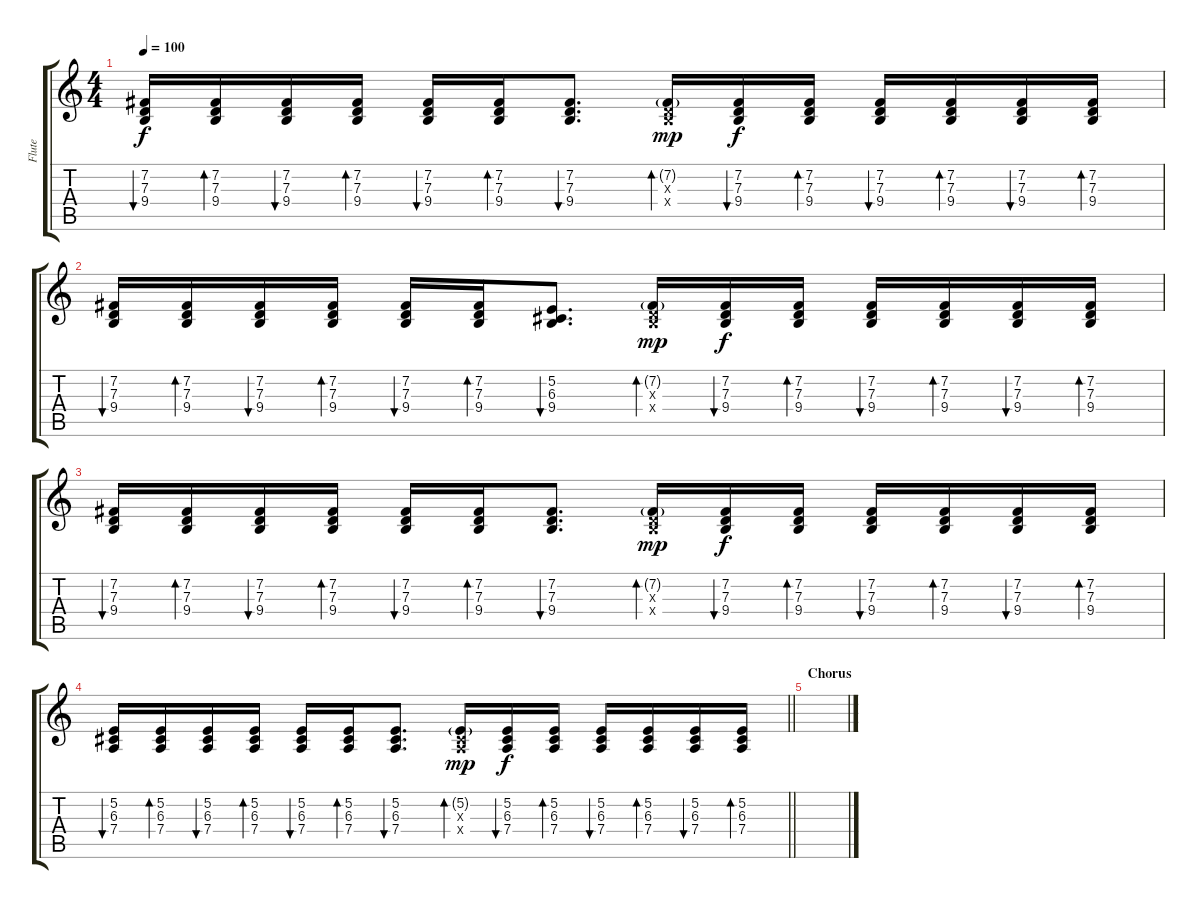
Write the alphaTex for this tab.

\track ("Flute" "Flute") {instrument flute}
\staff {score tabs}
\tuning (E4 B3 G3 D3 A2 E2) {hide}
\ts (4 4)
\tempo 100
\clef g2
\ks c
(7.2 7.3 9.4).16{bu 30 dy f} (7.2 7.3 9.4).16{bd 30} (7.2 7.3 9.4).16{bu 30} (7.2 7.3 9.4).16{bd 30} (7.2 7.3 9.4).16{bu 30} (7.2 7.3 9.4).16{bd 30} (7.2 7.3 9.4).8{d bu 30} (7.2{g} 7.3{x} 9.4{x}).16{bd 30 dy mp} (7.2 7.3 9.4).16{bu 30 dy f} (7.2 7.3 9.4).16{bd 30} (7.2 7.3 9.4).16{bu 30} (7.2 7.3 9.4).16{bd 30} (7.2 7.3 9.4).16{bu 30} (7.2 7.3 9.4).16{bd 30} |
(7.2 7.3 9.4).16{bu 30} (7.2 7.3 9.4).16{bd 30} (7.2 7.3 9.4).16{bu 30} (7.2 7.3 9.4).16{bd 30} (7.2 7.3 9.4).16{bu 30} (7.2 7.3 9.4).16{bd 30} (5.2 6.3 9.4).8{d bu 30} (7.2{g} 7.3{x} 9.4{x}).16{bd 30 dy mp} (7.2 7.3 9.4).16{bu 30 dy f} (7.2 7.3 9.4).16{bd 30} (7.2 7.3 9.4).16{bu 30} (7.2 7.3 9.4).16{bd 30} (7.2 7.3 9.4).16{bu 30} (7.2 7.3 9.4).16{bd 30} |
(7.2 7.3 9.4).16{bu 30} (7.2 7.3 9.4).16{bd 30} (7.2 7.3 9.4).16{bu 30} (7.2 7.3 9.4).16{bd 30} (7.2 7.3 9.4).16{bu 30} (7.2 7.3 9.4).16{bd 30} (7.2 7.3 9.4).8{d bu 30} (7.2{g} 7.3{x} 9.4{x}).16{bd 30 dy mp} (7.2 7.3 9.4).16{bu 30 dy f} (7.2 7.3 9.4).16{bd 30} (7.2 7.3 9.4).16{bu 30} (7.2 7.3 9.4).16{bd 30} (7.2 7.3 9.4).16{bu 30} (7.2 7.3 9.4).16{bd 30} |
\barLineRight lightlight
(5.2 6.3 7.4).16{bu 30} (5.2 6.3 7.4).16{bd 30} (5.2 6.3 7.4).16{bu 30} (5.2 6.3 7.4).16{bd 30} (5.2 6.3 7.4).16{bu 30} (5.2 6.3 7.4).16{bd 30} (5.2 6.3 7.4).8{d bu 30} (5.2{g} 6.3{x} 7.4{x}).16{bd 30 dy mp} (5.2 6.3 7.4).16{bu 30 dy f} (5.2 6.3 7.4).16{bd 30} (5.2 6.3 7.4).16{bu 30} (5.2 6.3 7.4).16{bd 30} (5.2 6.3 7.4).16{bu 30} (5.2 6.3 7.4).16{bd 30} |
\section ("" "Chorus")
